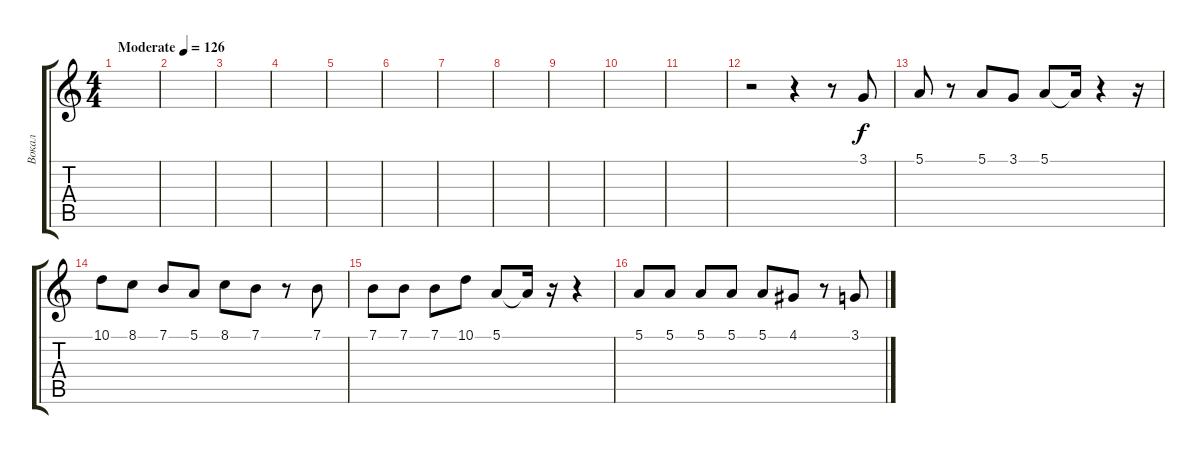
\track ("Вокал" "Вокал") {instrument accordion}
\staff {score tabs}
\tuning (E4 B3 G3 D3 A2 E2) {hide}
\ts (4 4)
\tempo (126 "Moderate")
\clef g2
\ks c
|
|
|
|
|
|
|
|
|
|
|
r.2 r.4 r.8 3.1.8 |
5.1.8 r.8 5.1.8 3.1.8 5.1.8 5.1{t}.16 r.4 r.16 |
10.1.8 8.1.8 7.1.8 5.1.8 8.1.8 7.1.8 r.8 7.1.8 |
7.1.8 7.1.8 7.1.8 10.1.8 5.1.8 5.1{t}.16 r.16 r.4 |
5.1.8 5.1.8 5.1.8 5.1.8 5.1.8 4.1.8 r.8 3.1.8
